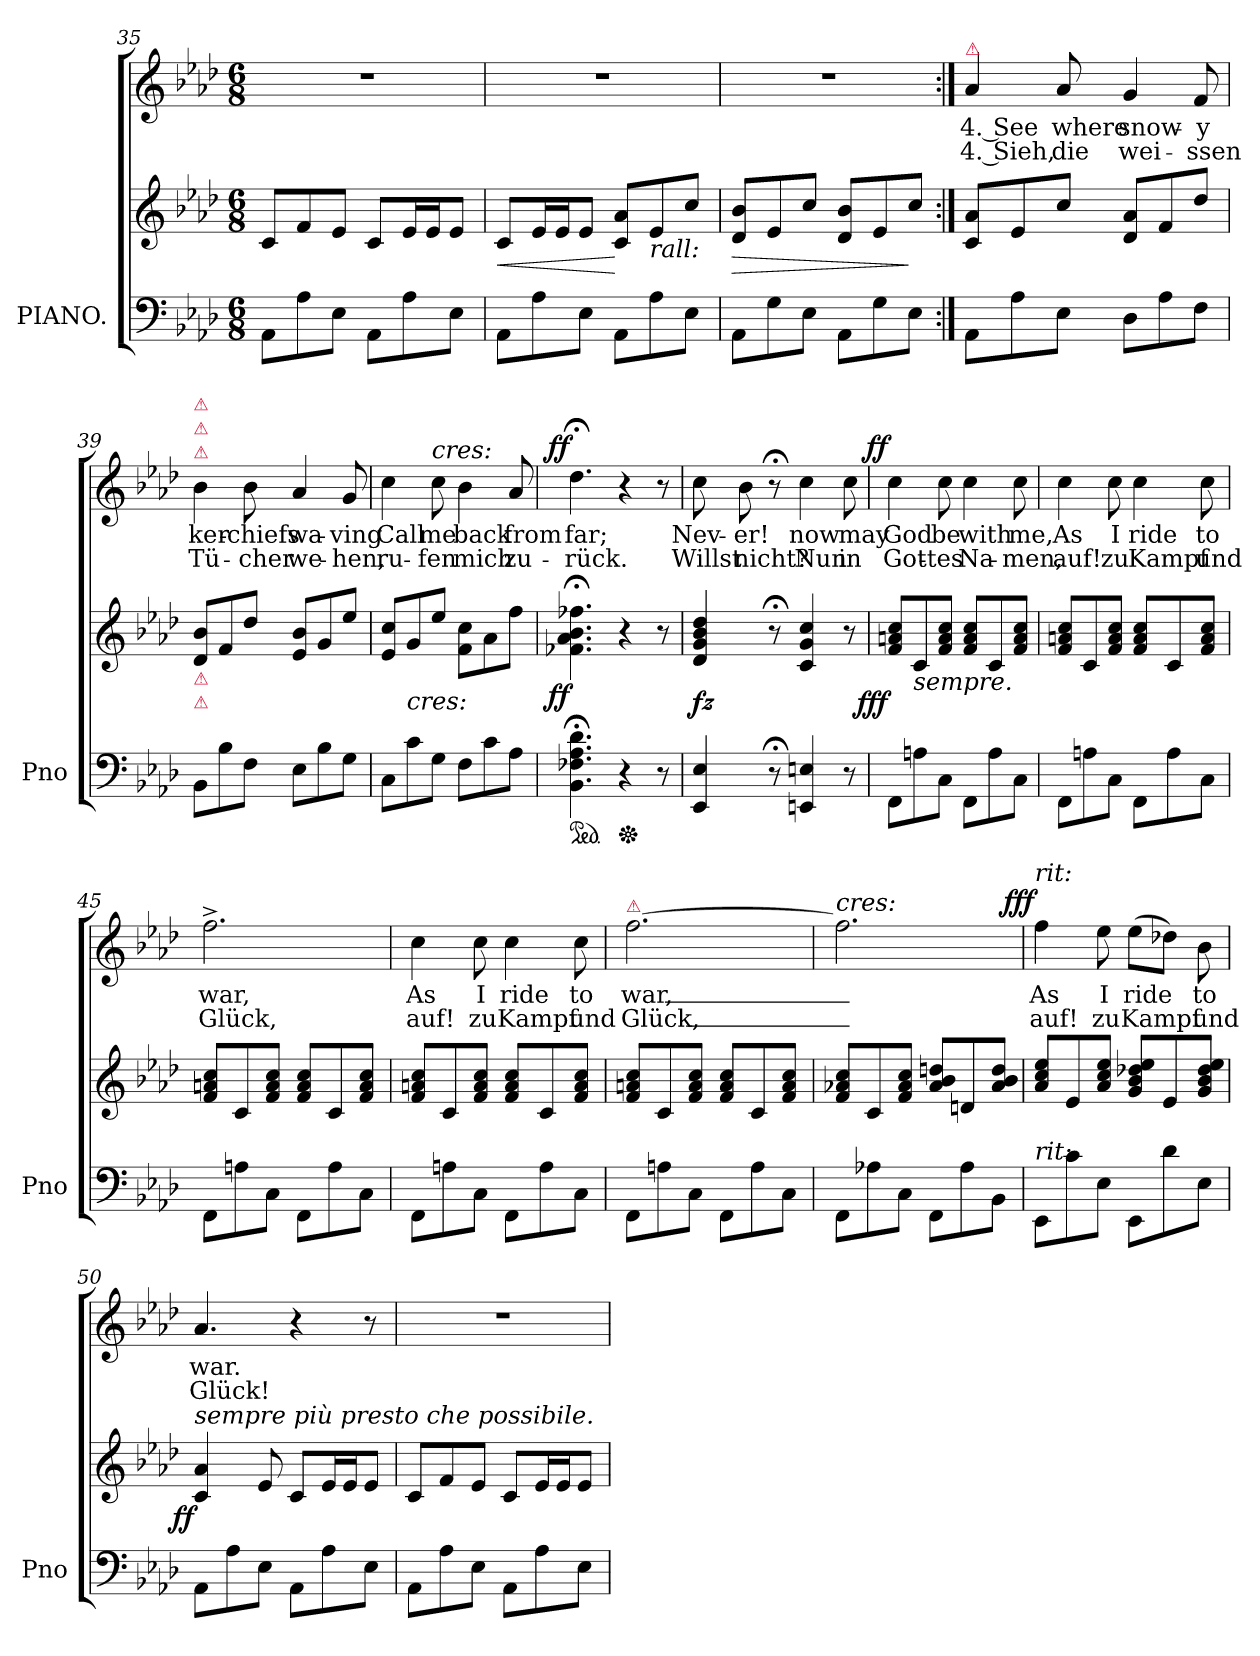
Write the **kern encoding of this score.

**kern	**kern	**dynam	**kern	**text	**text	**dynam
*part2	*part2	*part2	*part1	*part1	*part1	*part1
*staff3	*staff2	*staff2/3	*staff1	*staff1	*staff1	*staff1
*I"PIANO.	*	*	*	*	*	*
*I'Pno	*	*	*	*	*	*
*clefF4	*clefG2	*	*clefG2	*	*	*
*k[b-e-a-d-]	*k[b-e-a-d-]	*	*k[b-e-a-d-]	*	*	*
*A-:	*A-:	*	*A-:	*	*	*
*M6/8	*M6/8	*	*M6/8	*	*	*
=35	=35	=35	=35	=35	=35	=35
8AA-L	8cL	.	2.rdd	.	.	.
8A-	8f	.	.	.	.	.
8E-J	8e-J	.	.	.	.	.
8AA-L	8cL	.	.	.	.	.
8A-	16e-L	.	.	.	.	.
.	16e-J	.	.	.	.	.
8E-J	8e-J	.	.	.	.	.
=36	=36	=36	=36	=36	=36	=36
8AA-L	8cL	<	2.rdd	.	.	.
8A-	16e-L	.	.	.	.	.
.	16e-J	.	.	.	.	.
8E-J	8e-J	.	.	.	.	.
8AA-L	8c 8a-L	[	.	.	.	.
!	!LO:TX:b:i:t=rall&colon;	!	!	!	!	!
8A-	8e-	.	.	.	.	.
8E-J	8ccJ	.	.	.	.	.
=37	=37	=37	=37	=37	=37	=37
8AA-L	8d- 8b-L	>	2.rdd	.	.	.
8G	8e-	.	.	.	.	.
8E-J	8ccJ	.	.	.	.	.
8AA-L	8d- 8b-L	.	.	.	.	.
8G	8e-	.	.	.	.	.
8E-J	8ccJ	]	.	.	.	.
=38:|!	=38:|!	=38:|!	=38:|!	=38:|!	=38:|!	=38:|!
!	!	!	!LO:TX:a:color=crimson:t=⚠	!	!	!
8AA-L	8c 8a-L	.	4a-	4. See	4. Sieh,	.
8A-	8e-	.	.	.	.	.
8E-J	8ccJ	.	8a-	where	die	.
8D-L	8d- 8a-L	.	4g	snow-	wei-	.
8A-	8f	.	.	.	.	.
8FJ	8dd-J	.	8f	-y	-ssen	.
=39	=39	=39	=39	=39	=39	=39
!	!	!	!LO:TX:a:i:color=crimson:t=⚠	!	!	!
!	!	!	!LO:TX:a:color=crimson:t=⚠	!	!	!
!	!	!	!LO:TX:a:color=crimson:t=⚠	!	!	!
!	!LO:TX:b:i:color=crimson:t=⚠	!	!	!	!	!
!	!LO:TX:b:color=crimson:t=⚠	!	!	!	!	!
8BB-L	8d-/ 8b-/L	.	4b-	ker-	Tü-	.
8B-	8f/	.	.	.	.	.
8FJ	8dd-/J	.	8b-	-chiefs	-cher	.
8E-L	8e-/ 8b-/L	.	4a-	wa-	we-	.
8B-	8g/	.	.	.	.	.
8GJ	8ee-/J	.	8g	-ving	-hen,	.
=40	=40	=40	=40	=40	=40	=40
8CL	8e-/ 8cc/L	.	4cc	Call	ru-	.
!	!LO:TX:c:i:t=cres&colon;	!	!	!	!	!
8c	8g/	.	.	.	.	.
!	!	!	!LO:TX:a:i:t=cres&colon;	!	!	!
8GJ	8ee-/J	.	8cc	me	-fen	.
8FL	8f 8ccL	.	4b-	back	mich	.
8c	8a-	.	.	.	.	.
8A-J	8ffJ	.	8a-	from	zu-	.
=41	=41	=41	=41	=41	=41	=41
!	!	!LO:DY:rj	!	!	!	!LO:DY:a:rj
*ped	*	*	*	*	*	*
4.BB-;< 4.F-X;< 4.A-;< 4.d-;<	4.f-X;< 4.a-;< 4.b-;< 4.ff-X;<	ff	4.dd-;<	far;	rück.	ff
*Xped	*	*	*	*	*	*
4r	4r	.	4r	.	.	.
8r	8r	.	8r	.	.	.
=42	=42	=42	=42	=42	=42	=42
4EE- 4E-	4d- 4g 4b- 4dd-	fz	8cc	Nev-	Willst	.
.	.	.	8b-	-er!	nicht?	.
8r;<	8r;<	.	8r;<	.	.	.
4EEn 4En	4c 4g 4cc	.	4cc	now	Nun	.
8r	8r	.	8cc	may	in	.
=43	=43	=43	=43	=43	=43	=43
!	!	!LO:DY:rj	!	!	!	!LO:DY:a:rj
8FF\L	8f 8an 8ccL	fff	4cc	God	Got-	ff
!	!LO:TX:b:i:t=sempre.	!	!	!	!	!
8An\	8c	.	.	.	.	.
8C\J	8f 8a 8ccJ	.	8cc	be	-tes	.
8FF\L	8f 8a 8ccL	.	4cc	with	Na-	.
8A\	8c	.	.	.	.	.
8C\J	8f 8a 8ccJ	.	8cc	me,	-men,	.
=44	=44	=44	=44	=44	=44	=44
8FF\L	8f 8an 8ccL	.	4cc	As	auf!	.
8An\	8c	.	.	.	.	.
8C\J	8f 8a 8ccJ	.	8cc	I	zu	.
8FF\L	8f 8a 8ccL	.	4cc	ride	Kampf	.
8A\	8c	.	.	.	.	.
8C\J	8f 8a 8ccJ	.	8cc	to	und	.
=45	=45	=45	=45	=45	=45	=45
8FF\L	8f 8an 8ccL	.	2.ff^	war,	Glück,	.
8An\	8c	.	.	.	.	.
8C\J	8f 8a 8ccJ	.	.	.	.	.
8FF\L	8f 8a 8ccL	.	.	.	.	.
8A\	8c	.	.	.	.	.
8C\J	8f 8a 8ccJ	.	.	.	.	.
=46	=46	=46	=46	=46	=46	=46
8FF\L	8f 8an 8ccL	.	4cc	As	auf!	.
8An\	8c	.	.	.	.	.
8C\J	8f 8a 8ccJ	.	8cc	I	zu	.
8FF\L	8f 8a 8ccL	.	4cc	ride	Kampf	.
8A\	8c	.	.	.	.	.
8C\J	8f 8a 8ccJ	.	8cc	to	und	.
=47	=47	=47	=47	=47	=47	=47
!	!	!	!LO:TX:a:color=crimson:t=⚠	!	!	!
8FF\L	8f 8an 8ccL	.	[2.ff	war,_	Glück,_	.
8An\	8c	.	.	.	.	.
8C\J	8f 8a 8ccJ	.	.	.	.	.
8FF\L	8f 8a 8ccL	.	.	.	.	.
8A\	8c	.	.	.	.	.
8C\J	8f 8a 8ccJ	.	.	.	.	.
=48	=48	=48	=48	=48	=48	=48
!	!	!	!LO:TX:a:i:t=cres&colon;	!	!	!
8FF\L	8f 8a-X 8ccL	.	2.ff]	.	.	.
8A-X\	8c	.	.	.	.	.
8C\J	8f 8a- 8ccJ	.	.	.	.	.
8FF\L	8a- 8b- 8ddnL	.	.	.	.	.
8A-\	8dn	.	.	.	.	.
8BB-\J	8a- 8b- 8ddJ	.	.	.	.	.
=49	=49	=49	=49	=49	=49	=49
!	!	!	!LO:TX:a:i:t=rit&colon;	!	!	!
!LO:TX:a:i:t=rit&colon;	!	!	!	!	!	!
!	!	!	!	!	!	!LO:DY:a:rj
8EE-L	8a- 8cc 8ee-L	.	4ff	As	auf!	fff
8c	8e-	.	.	.	.	.
8E-J	8a- 8cc 8ee-J	.	8ee-	I	zu	.
8EE-L	8g 8b- 8dd-X 8ee-L	.	(>8ee-L	ride	Kampf	.
8d-	8e-	.	8dd-XJ)	.	.	.
8E-J	8g 8b- 8dd- 8ee-J	.	8b-	to	und	.
=50	=50	=50	=50	=50	=50	=50
!	!LO:TX:a:i:t=sempre più presto che possibile.	!	!	!	!	!
!	!	!LO:DY:rj	!	!	!	!
8AA-L	4c 4a-	ff	4.a-	war.	Glück!	.
8A-	.	.	.	.	.	.
8E-J	8e-	.	.	.	.	.
8AA-L	8cL	.	4r	.	.	.
8A-	16e-L	.	.	.	.	.
.	16e-J	.	.	.	.	.
8E-J	8e-J	.	8r	.	.	.
=51	=51	=51	=51	=51	=51	=51
8AA-L	8cL	.	2.rdd	.	.	.
8A-	8f	.	.	.	.	.
8E-J	8e-J	.	.	.	.	.
8AA-L	8cL	.	.	.	.	.
8A-	16e-L	.	.	.	.	.
.	16e-J	.	.	.	.	.
8E-J	8e-J	.	.	.	.	.
=	=	=	=	=	=	=
*-	*-	*-	*-	*-	*-	*-
